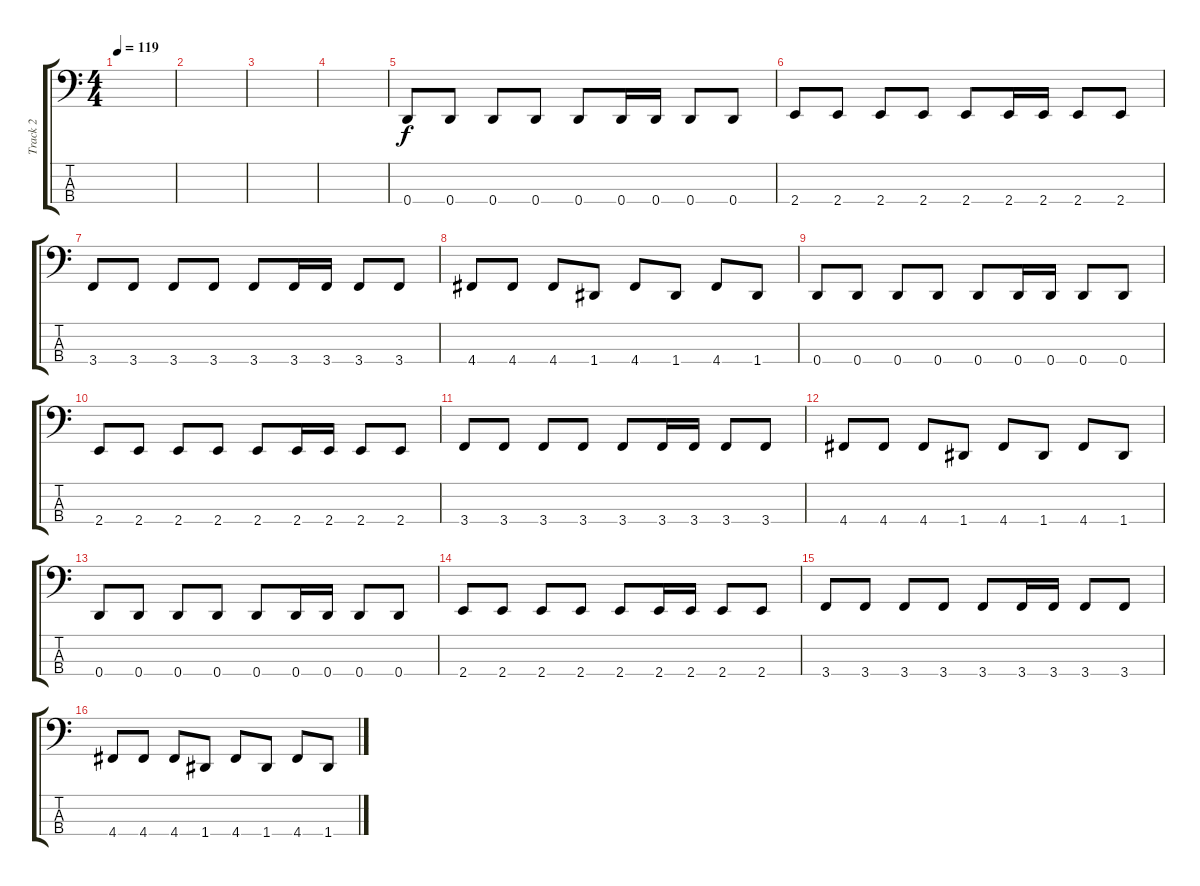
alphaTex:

\track ("Track 2" "Track 2") {instrument electricbasspick}
\staff {score tabs}
\tuning (G2 D2 A1 D1) {hide}
\ts (4 4)
\tempo 119
\clef f4
\ks c
|
|
|
|
0.4.8 0.4.8 0.4.8 0.4.8 0.4.8 0.4.16 0.4.16 0.4.8 0.4.8 |
2.4.8 2.4.8 2.4.8 2.4.8 2.4.8 2.4.16 2.4.16 2.4.8 2.4.8 |
3.4.8 3.4.8 3.4.8 3.4.8 3.4.8 3.4.16 3.4.16 3.4.8 3.4.8 |
4.4.8 4.4.8 4.4.8 1.4.8 4.4.8 1.4.8 4.4.8 1.4.8 |
0.4.8 0.4.8 0.4.8 0.4.8 0.4.8 0.4.16 0.4.16 0.4.8 0.4.8 |
2.4.8 2.4.8 2.4.8 2.4.8 2.4.8 2.4.16 2.4.16 2.4.8 2.4.8 |
3.4.8 3.4.8 3.4.8 3.4.8 3.4.8 3.4.16 3.4.16 3.4.8 3.4.8 |
4.4.8 4.4.8 4.4.8 1.4.8 4.4.8 1.4.8 4.4.8 1.4.8 |
0.4.8 0.4.8 0.4.8 0.4.8 0.4.8 0.4.16 0.4.16 0.4.8 0.4.8 |
2.4.8 2.4.8 2.4.8 2.4.8 2.4.8 2.4.16 2.4.16 2.4.8 2.4.8 |
3.4.8 3.4.8 3.4.8 3.4.8 3.4.8 3.4.16 3.4.16 3.4.8 3.4.8 |
4.4.8 4.4.8 4.4.8 1.4.8 4.4.8 1.4.8 4.4.8 1.4.8
